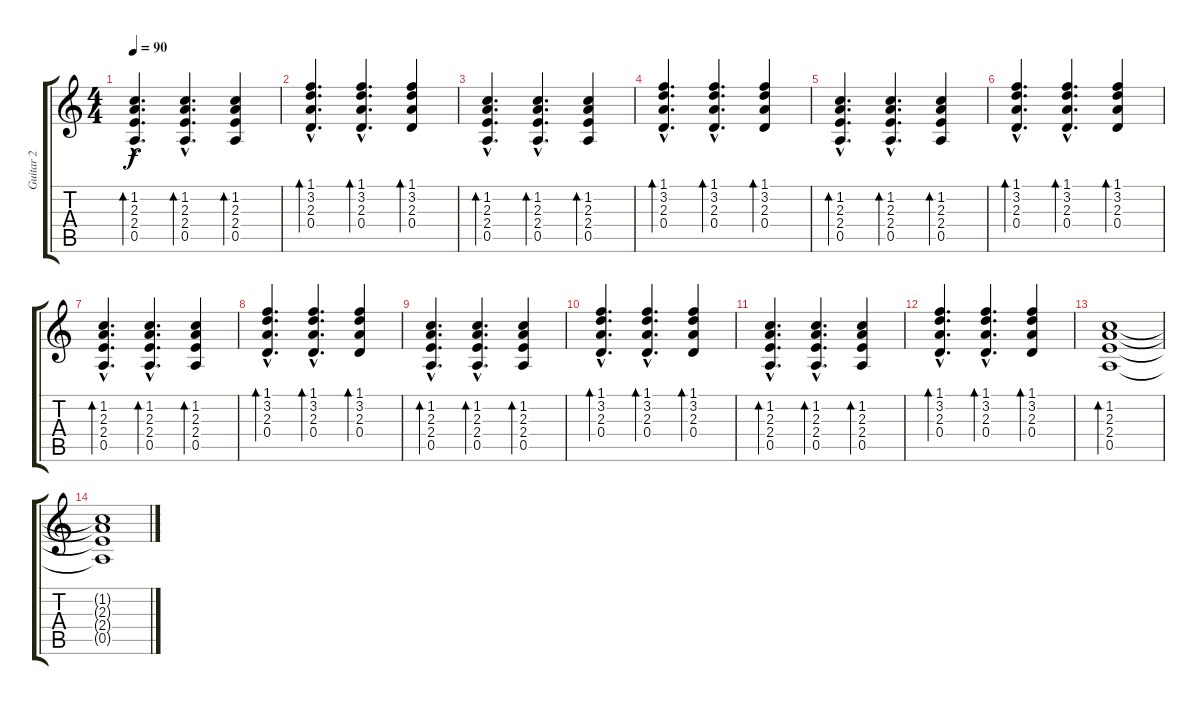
\track ("Guitar 2" "Guitar 2") {instrument electricguitarclean}
\staff {score tabs}
\tuning (E4 B3 G3 D3 A2 E2) {hide}
\ts (4 4)
\tempo 90
\clef g2
\ks c
(1.2{hac} 2.3{hac} 2.4{hac} 0.5{hac}).4{d bd 120 dy f} (1.2{hac} 2.3{hac} 2.4{hac} 0.5{hac}).4{d bd 120} (1.2 2.3 2.4 0.5).4{bd 120} |
(1.1{hac} 3.2{hac} 2.3{hac} 0.4{hac}).4{d bd 120} (1.1{hac} 3.2{hac} 2.3{hac} 0.4{hac}).4{d bd 120} (1.1 3.2 2.3 0.4).4{bd 120} |
(1.2{hac} 2.3{hac} 2.4{hac} 0.5{hac}).4{d bd 120} (1.2{hac} 2.3{hac} 2.4{hac} 0.5{hac}).4{d bd 120} (1.2 2.3 2.4 0.5).4{bd 120} |
(1.1{hac} 3.2{hac} 2.3{hac} 0.4{hac}).4{d bd 120} (1.1{hac} 3.2{hac} 2.3{hac} 0.4{hac}).4{d bd 120} (1.1 3.2 2.3 0.4).4{bd 120} |
(1.2{hac} 2.3{hac} 2.4{hac} 0.5{hac}).4{d bd 120} (1.2{hac} 2.3{hac} 2.4{hac} 0.5{hac}).4{d bd 120} (1.2 2.3 2.4 0.5).4{bd 120} |
(1.1{hac} 3.2{hac} 2.3{hac} 0.4{hac}).4{d bd 120} (1.1{hac} 3.2{hac} 2.3{hac} 0.4{hac}).4{d bd 120} (1.1 3.2 2.3 0.4).4{bd 120} |
(1.2{hac} 2.3{hac} 2.4{hac} 0.5{hac}).4{d bd 120} (1.2{hac} 2.3{hac} 2.4{hac} 0.5{hac}).4{d bd 120} (1.2 2.3 2.4 0.5).4{bd 120} |
(1.1{hac} 3.2{hac} 2.3{hac} 0.4{hac}).4{d bd 120} (1.1{hac} 3.2{hac} 2.3{hac} 0.4{hac}).4{d bd 120} (1.1 3.2 2.3 0.4).4{bd 120} |
(1.2{hac} 2.3{hac} 2.4{hac} 0.5{hac}).4{d bd 120} (1.2{hac} 2.3{hac} 2.4{hac} 0.5{hac}).4{d bd 120} (1.2 2.3 2.4 0.5).4{bd 120} |
(1.1{hac} 3.2{hac} 2.3{hac} 0.4{hac}).4{d bd 120} (1.1{hac} 3.2{hac} 2.3{hac} 0.4{hac}).4{d bd 120} (1.1 3.2 2.3 0.4).4{bd 120} |
(1.2{hac} 2.3{hac} 2.4{hac} 0.5{hac}).4{d bd 120} (1.2{hac} 2.3{hac} 2.4{hac} 0.5{hac}).4{d bd 120} (1.2 2.3 2.4 0.5).4{bd 120} |
(1.1{hac} 3.2{hac} 2.3{hac} 0.4{hac}).4{d bd 120} (1.1{hac} 3.2{hac} 2.3{hac} 0.4{hac}).4{d bd 120} (1.1 3.2 2.3 0.4).4{bd 120} |
(1.2 2.3 2.4 0.5).1{bd 120} |
(1.2{t} 2.3{t} 2.4{t} 0.5{t}).1
